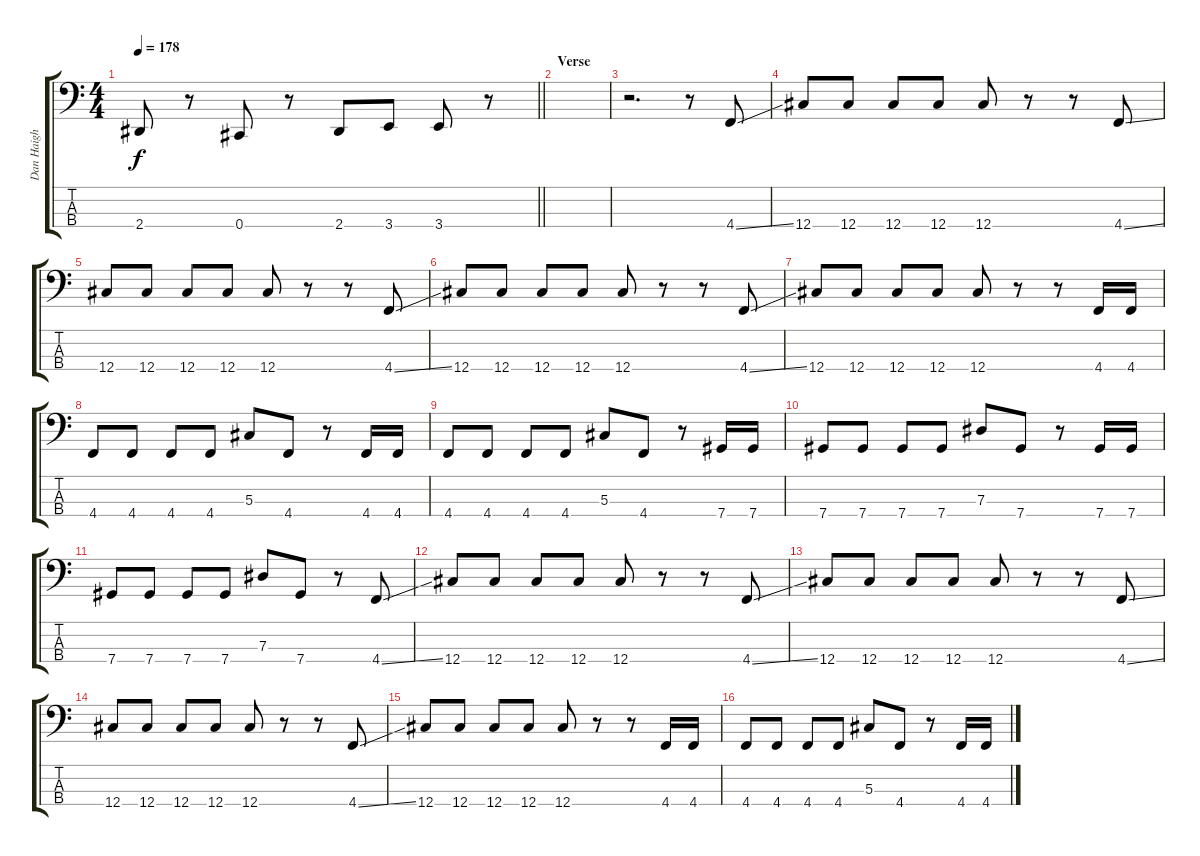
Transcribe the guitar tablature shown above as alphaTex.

\track ("Dan Haigh" "Dan Haigh") {instrument electricbasspick}
\staff {score tabs}
\tuning (Gb2 Db2 Ab1 Db1) {hide}
\ts (4 4)
\tempo 178
\clef f4
\barLineRight lightlight
\ks c
2.4.8{dy f} r.8 0.4.8 r.8 2.4.8 3.4.8 3.4.8 r.8 |
\section ("" "Verse")
|
r.2{d} r.8 4.4{ss}.8 |
12.4.8 12.4.8 12.4.8 12.4.8 12.4.8 r.8 r.8 4.4{ss}.8 |
12.4.8 12.4.8 12.4.8 12.4.8 12.4.8 r.8 r.8 4.4{ss}.8 |
12.4.8 12.4.8 12.4.8 12.4.8 12.4.8 r.8 r.8 4.4{ss}.8 |
12.4.8 12.4.8 12.4.8 12.4.8 12.4.8 r.8 r.8 4.4.16 4.4.16 |
4.4.8 4.4.8 4.4.8 4.4.8 5.3.8 4.4.8 r.8 4.4.16 4.4.16 |
4.4.8 4.4.8 4.4.8 4.4.8 5.3.8 4.4.8 r.8 7.4.16 7.4.16 |
7.4.8 7.4.8 7.4.8 7.4.8 7.3.8 7.4.8 r.8 7.4.16 7.4.16 |
7.4.8 7.4.8 7.4.8 7.4.8 7.3.8 7.4.8 r.8 4.4{ss}.8 |
12.4.8 12.4.8 12.4.8 12.4.8 12.4.8 r.8 r.8 4.4{ss}.8 |
12.4.8 12.4.8 12.4.8 12.4.8 12.4.8 r.8 r.8 4.4{ss}.8 |
12.4.8 12.4.8 12.4.8 12.4.8 12.4.8 r.8 r.8 4.4{ss}.8 |
12.4.8 12.4.8 12.4.8 12.4.8 12.4.8 r.8 r.8 4.4.16 4.4.16 |
4.4.8 4.4.8 4.4.8 4.4.8 5.3.8 4.4.8 r.8 4.4.16 4.4.16
